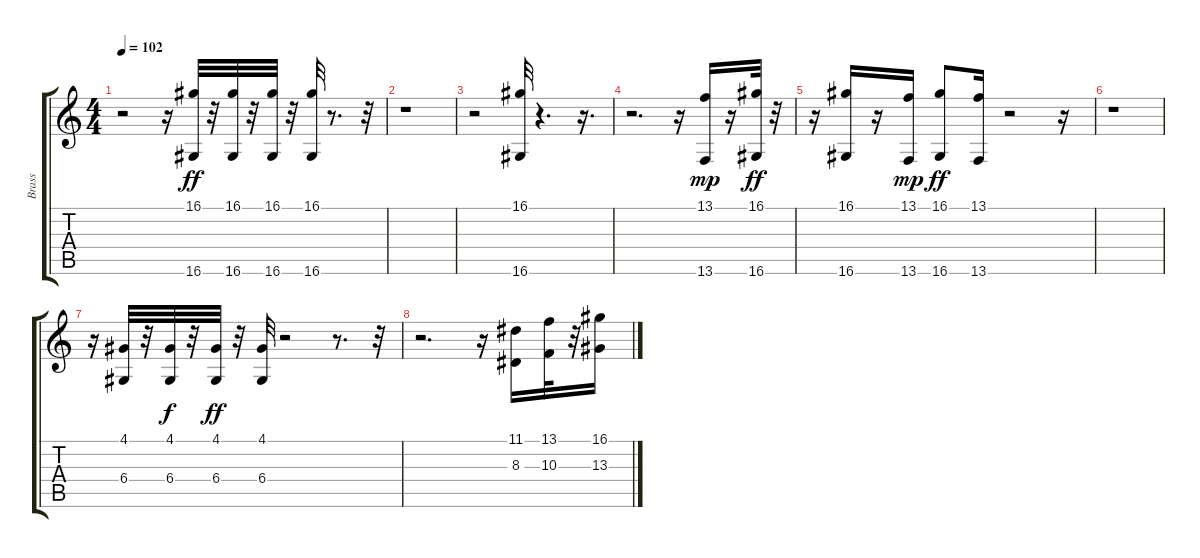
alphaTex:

\track ("Brass" "Brass") {instrument brasssection}
\staff {score tabs}
\tuning (E4 B3 G3 D3 A2 E2) {hide}
\ts (4 4)
\tempo 102
\clef g2
\ks c
r.2{dy mf} r.16 (16.1 16.6).32{dy ff} r.32 (16.1 16.6).32 r.32 (16.1 16.6).32 r.32 (16.1 16.6).32 r.8{d} r.32 |
r.1 |
r.2 (16.1 16.6).32 r.4{d} r.16{d} |
r.2{d} r.16 (13.1 13.6).16{dy mp} r.16 (16.1 16.6).32{dy ff} r.32 |
r.16 (16.1 16.6).16 r.16 (13.1 13.6).16{dy mp} (16.1 16.6).8{dy ff} (13.1 13.6).16 r.2 r.16 |
r.1 |
r.16 (4.1 6.4).32 r.32 (4.1 6.4).32{dy f} r.32 (4.1 6.4).32{dy ff} r.32 (4.1 6.4).32 r.2 r.8{d} r.32 |
r.2{d} r.16 (11.1 8.3).16 (13.1 10.3).32 r.32 (16.1 13.3).16
